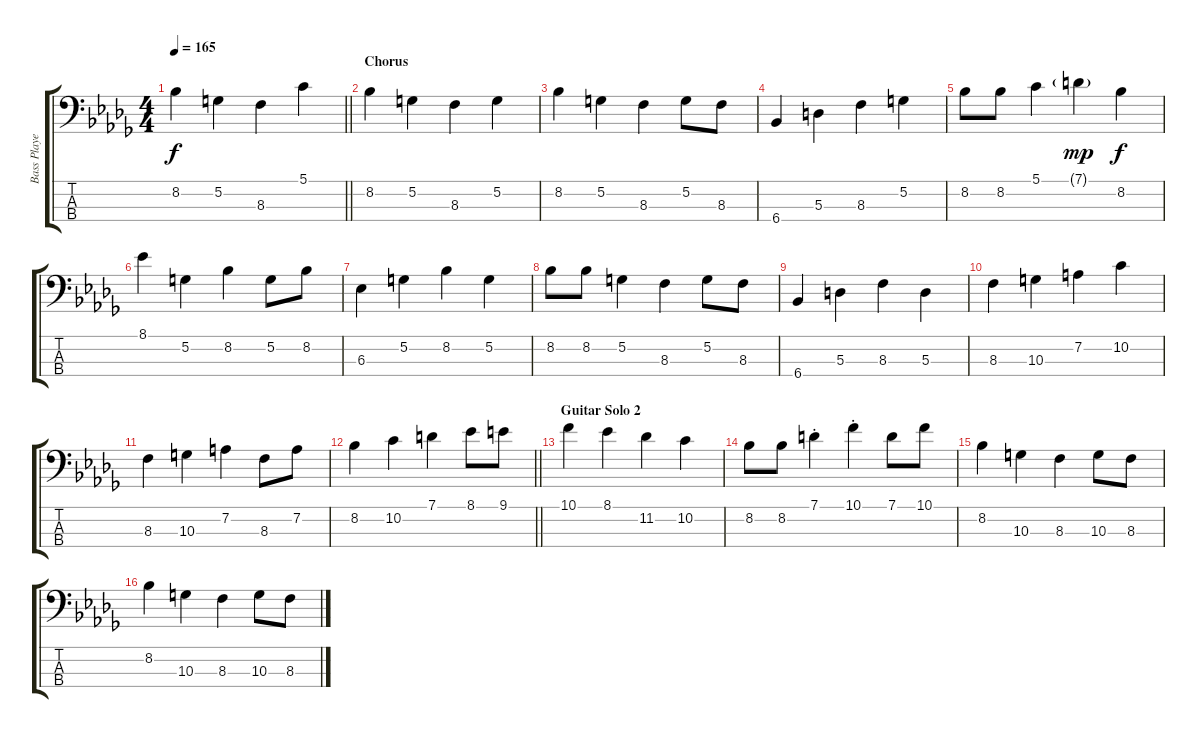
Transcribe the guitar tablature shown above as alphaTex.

\track ("Bass Player" "Bass Playe") {mute instrument electricbassfinger}
\staff {score tabs}
\tuning (G2 D2 A1 E1) {hide}
\ts (4 4)
\tempo 165
\clef f4
\barLineRight lightlight
\ks bbminor
8.2.4{dy f} 5.2.4 8.3.4 5.1.4 |
\section ("" "Chorus")
8.2.4 5.2.4 8.3.4 5.2.4 |
8.2.4 5.2.4 8.3.4 5.2.8 8.3.8 |
6.4.4 5.3.4 8.3.4 5.2.4 |
8.2.8 8.2.8 5.1.4 7.1{g}.4{dy mp} 8.2.4{dy f} |
8.1.4 5.2.4 8.2.4 5.2.8 8.2.8 |
6.3.4 5.2.4 8.2.4 5.2.4 |
8.2.8 8.2.8 5.2.4 8.3.4 5.2.8 8.3.8 |
6.4.4 5.3.4 8.3.4 5.3.4 |
8.3.4 10.3.4 7.2.4 10.2.4 |
8.3.4 10.3.4 7.2.4 8.3.8 7.2.8 |
\barLineRight lightlight
8.2.4 10.2.4 7.1.4 8.1.8 9.1.8 |
\section ("" "Guitar Solo 2")
10.1.4 8.1.4 11.2.4 10.2.4 |
8.2.8 8.2.8 7.1{st}.4 10.1{st}.4 7.1.8 10.1.8 |
8.2.4 10.3.4 8.3.4 10.3.8 8.3.8 |
8.2.4 10.3.4 8.3.4 10.3.8 8.3.8
